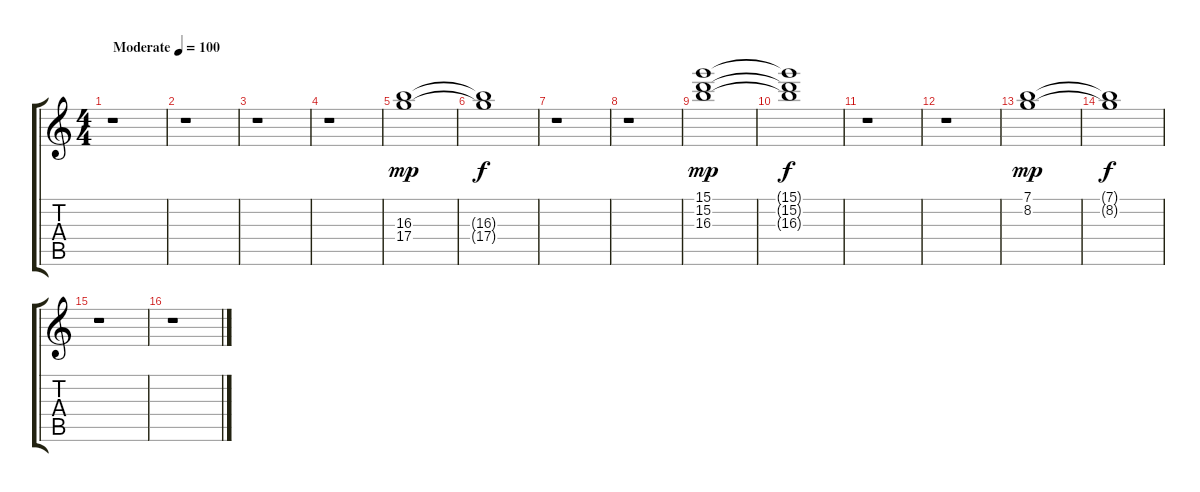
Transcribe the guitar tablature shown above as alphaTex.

\track "" {instrument overdrivenguitar}
\staff {score tabs}
\tuning (E4 B3 G3 D3 A2 E2) {hide}
\ts (4 4)
\tempo (100 "Moderate")
\clef g2
\ks c
r.1{dy mp instrument overdrivenguitar} |
r.1 |
r.1 |
r.1 |
(16.3 17.4).1{volume 11} |
(16.3{t} 17.4{t}).1{dy f} |
r.1 |
r.1 |
(15.1 15.2 16.3).1{dy mp volume 11} |
(15.1{t} 15.2{t} 16.3{t}).1{dy f} |
r.1 |
r.1 |
(7.1 8.2).1{dy mp volume 10} |
(7.1{t} 8.2{t}).1{dy f} |
r.1 |
r.1
